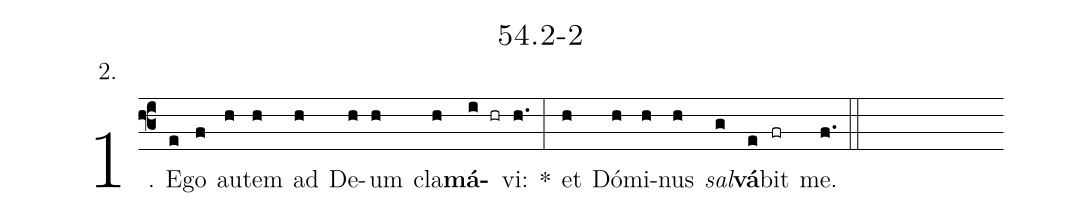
name: 54.2-2;
annotation: 2.;
%%
(f3)1. E(e)go(f) au(h)tem(h) ad(h) De(h)um(h) cla(h)<b>má</b>(i hr)vi:(h.) *(:) et(h) Dó(h)mi(h)nus(h) <i>sal</i>(g)<b>vá</b>(e)bit(fr) me.(f.) (::)


%E(h) u(h) o(h) u(g) a(e) e.(f.) (::)
